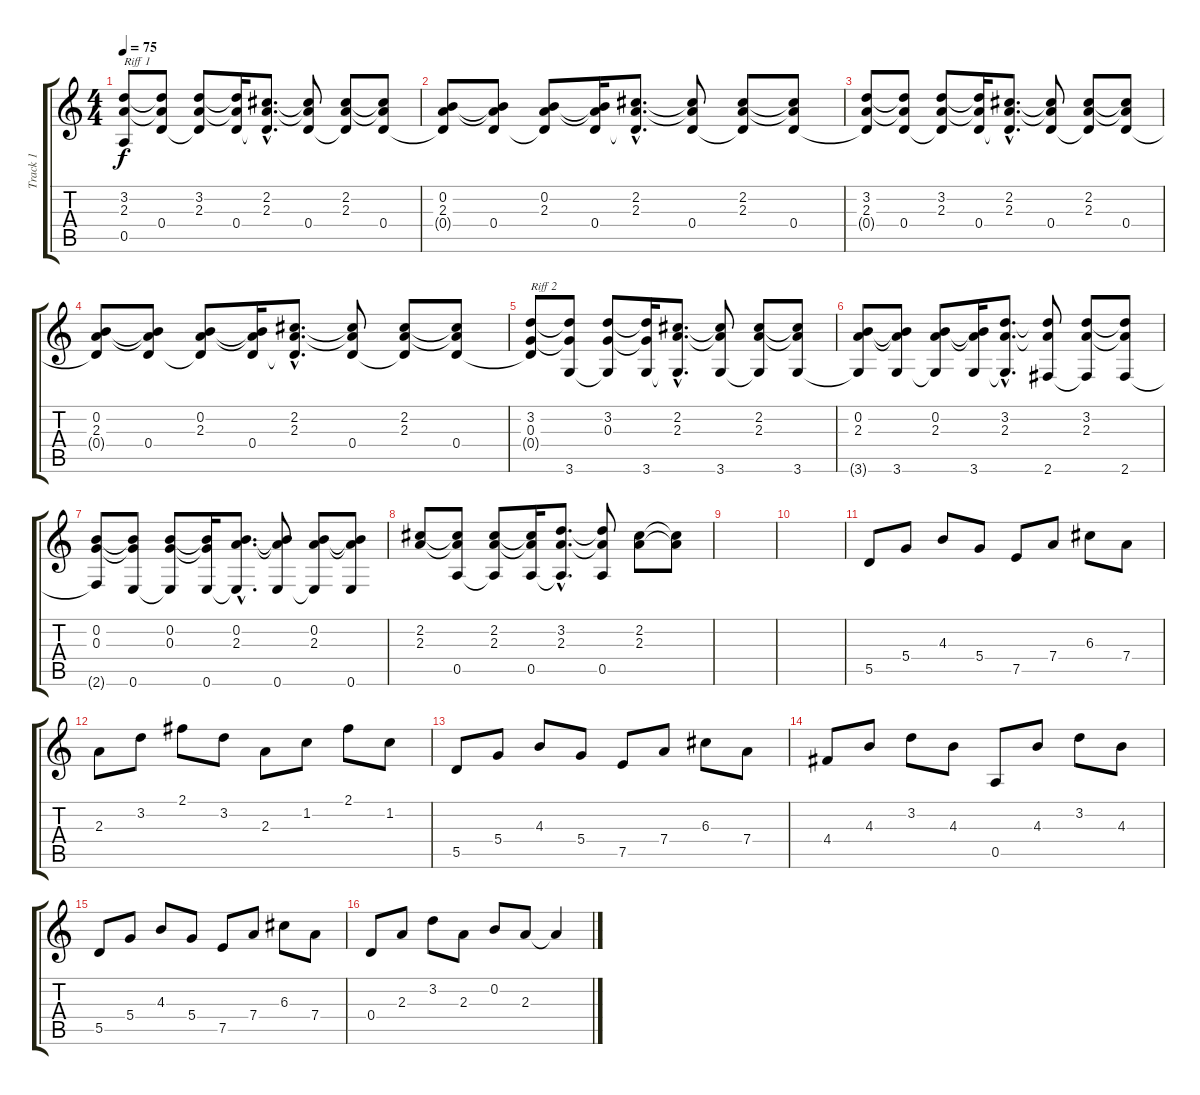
\track ("Track 1" "Track 1") {instrument acousticguitarnylon}
\staff {score tabs}
\tuning (E4 B3 G3 D3 A2 E2) {hide}
\ts (4 4)
\tempo 75
\clef g2
\ks c
(3.2 2.3 0.5{t}).8{txt "Riff 1" dy f} (3.2{t} 2.3{t} 0.4).8 (3.2 2.3 0.4{t}).8 (3.2{t} 2.3{t} 0.4).16 (2.2{hac} 2.3{hac} 0.4{hac t}).8{d} (2.2{t} 2.3{t} 0.4).8 (2.2 2.3 0.4{t}).8 (2.2{t} 2.3{t} 0.4).8 |
(0.2 2.3 0.4{t}).8 (0.2{t} 2.3{t} 0.4).8 (0.2 2.3 0.4{t}).8 (0.2{t} 2.3{t} 0.4).16 (2.2{hac} 2.3{hac} 0.4{hac t}).8{d} (2.2{t} 2.3{t} 0.4).8 (2.2 2.3 0.4{t}).8 (2.2{t} 2.3{t} 0.4).8 |
(3.2 2.3 0.4{t}).8 (3.2{t} 2.3{t} 0.4).8 (3.2 2.3 0.4{t}).8 (3.2{t} 2.3{t} 0.4).16 (2.2{hac} 2.3{hac} 0.4{hac t}).8{d} (2.2{t} 2.3{t} 0.4).8 (2.2 2.3 0.4{t}).8 (2.2{t} 2.3{t} 0.4).8 |
(0.2 2.3 0.4{t}).8 (0.2{t} 2.3{t} 0.4).8 (0.2 2.3 0.4{t}).8 (0.2{t} 2.3{t} 0.4).16 (2.2{hac} 2.3{hac} 0.4{hac t}).8{d} (2.2{t} 2.3{t} 0.4).8 (2.2 2.3 0.4{t}).8 (2.2{t} 2.3{t} 0.4).8 |
(3.2 0.3 0.4{t}).8{txt "Riff 2"} (3.2{t} 0.3{t} 3.6).8 (3.2 0.3 3.6{t}).8 (3.2{t} 0.3{t} 3.6).16 (2.2{hac} 2.3{hac} 3.6{hac t}).8{d} (2.2{t} 2.3{t} 3.6).8 (2.2 2.3 3.6{t}).8 (2.2{t} 2.3{t} 3.6).8 |
(0.2 2.3 3.6{t}).8 (0.2{t} 2.3{t} 3.6).8 (0.2 2.3 3.6{t}).8 (0.2{t} 2.3{t} 3.6).16 (3.2{hac} 2.3{hac} 3.6{hac t}).8{d} (3.2{t} 2.3{t} 2.6).8 (3.2 2.3 2.6{t}).8 (3.2{t} 2.3{t} 2.6).8 |
(0.2 0.3 2.6{t}).8 (0.2{t} 0.3{t} 0.6).8 (0.2 0.3 0.6{t}).8 (0.2{t} 0.3{t} 0.6).16 (0.2{hac} 2.3{hac} 0.6{hac t}).8{d} (0.2{t} 2.3{t} 0.6).8 (0.2 2.3 0.6{t}).8 (0.2{t} 2.3{t} 0.6).8 |
(2.2 2.3).8 (2.2{t} 2.3{t} 0.5).8 (2.2 2.3 0.5{t}).8 (2.2{t} 2.3{t} 0.5).16 (3.2{hac} 2.3{hac} 0.5{hac t}).8{d} (3.2{t} 2.3{t} 0.5).8 (2.2 2.3).8 (2.2{t} 2.3{t}).8 |
|
|
5.5.8 5.4.8 4.3.8 5.4.8 7.5.8 7.4.8 6.3.8 7.4.8 |
2.3.8 3.2.8 2.1.8 3.2.8 2.3.8 1.2.8 2.1.8 1.2.8 |
5.5.8 5.4.8 4.3.8 5.4.8 7.5.8 7.4.8 6.3.8 7.4.8 |
4.4.8 4.3.8 3.2.8 4.3.8 0.5.8 4.3.8 3.2.8 4.3.8 |
5.5.8 5.4.8 4.3.8 5.4.8 7.5.8 7.4.8 6.3.8 7.4.8 |
0.4.8 2.3.8 3.2.8 2.3.8 0.2.8 2.3.8 2.3{t}.4
